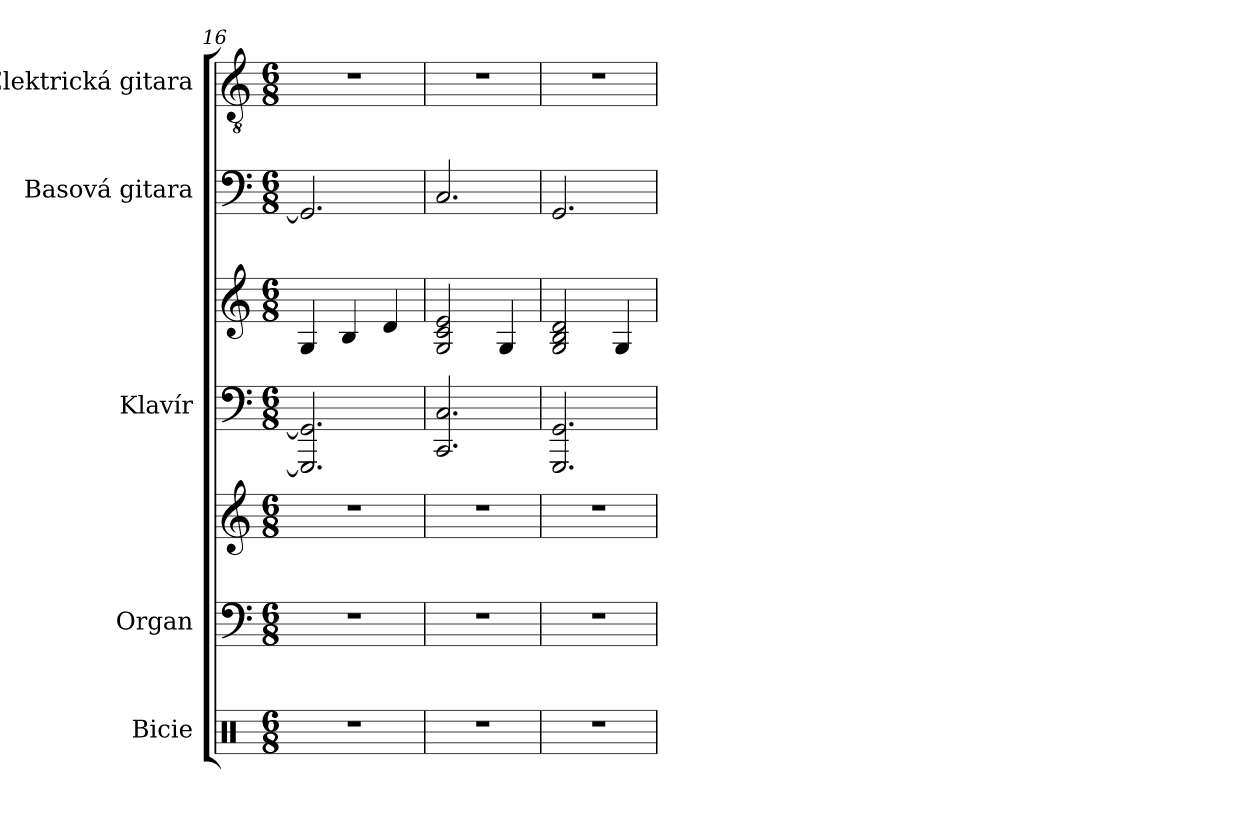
**kern	**kern	**kern	**kern	**kern	**kern	**kern
*part5	*part4	*part4	*part3	*part3	*part2	*part1
*staff7	*staff6	*staff5	*staff4	*staff3	*staff2	*staff1
*I"Bicie	*I"Organ	*	*I"Klavír	*	*I"Basová gitara	*I"Elektrická gitara
*	*I'Org.	*	*I'Kl.	*	*	*
*clefX	*clefF4	*clefG2	*clefF4	*clefG2	*clefF4	*clefGv2
*	*	*	*	*	*ITrd7c12	*
*k[]	*k[]	*k[]	*k[]	*k[]	*k[]	*k[]
*M6/8	*M6/8	*M6/8	*M6/8	*M6/8	*M6/8	*M6/8
=16	=16	=16	=16	=16	=16	=16
2.r	2.r	2.r	2.GGG/] 2.GG/]	4G/	2.GGG/]	2.r
.	.	.	.	4B/	.	.
.	.	.	.	4d/	.	.
=17	=17	=17	=17	=17	=17	=17
2.r	2.r	2.r	2.CC/ 2.C/	2G/ 2c/ 2e/	2.CC/	2.r
.	.	.	.	4G/	.	.
=18	=18	=18	=18	=18	=18	=18
2.r	2.r	2.r	2.GGG/ 2.GG/	2G/ 2B/ 2d/	2.GGG/	2.r
.	.	.	.	4G/	.	.
=	=	=	=	=	=	=
*-	*-	*-	*-	*-	*-	*-
